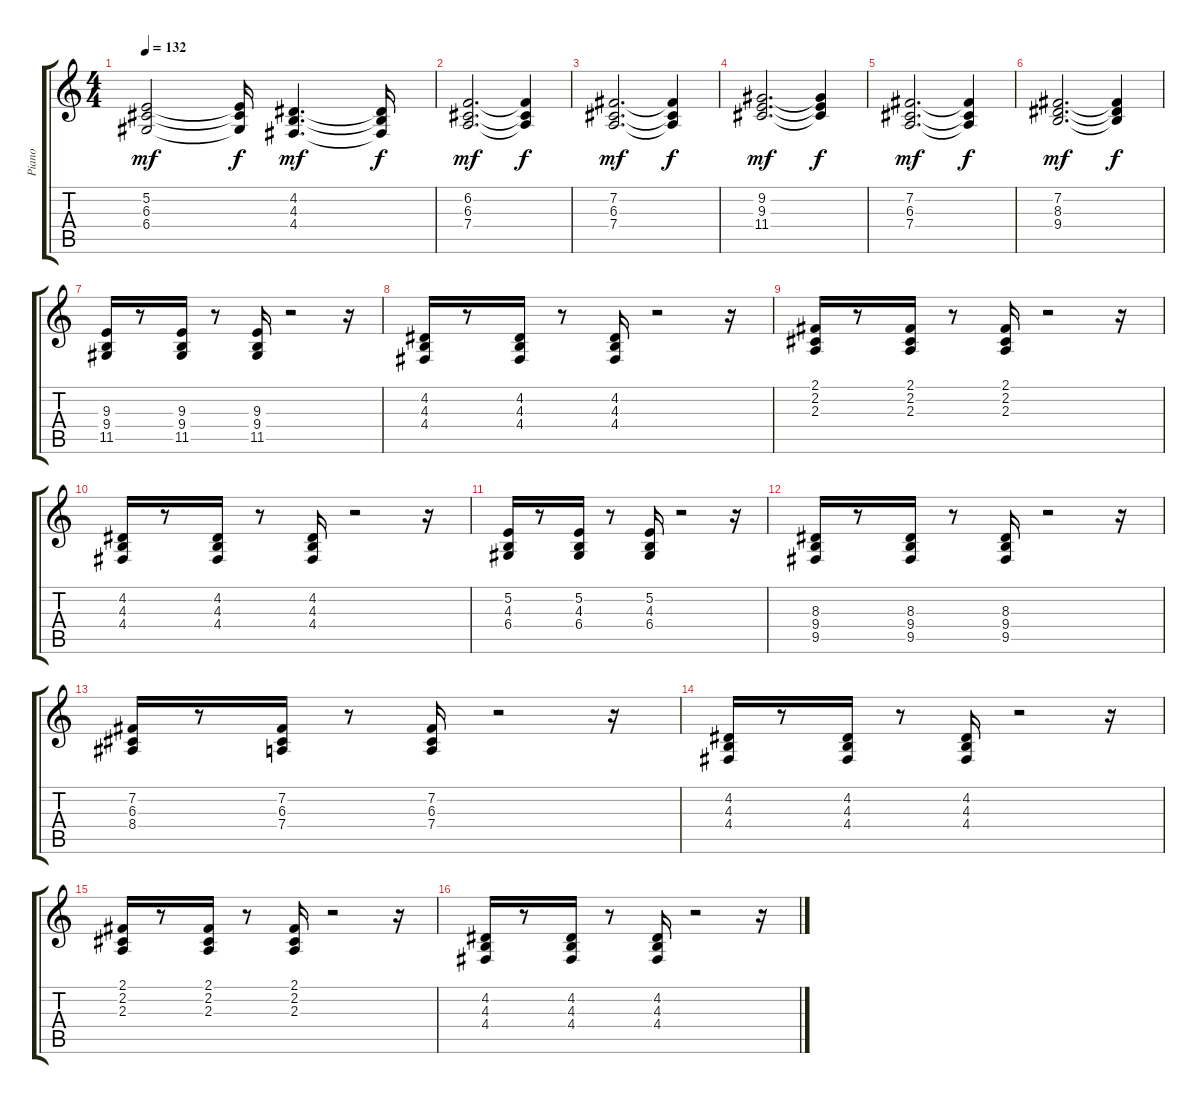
\track ("Piano" "Piano") {instrument brightacousticpiano}
\staff {score tabs}
\tuning (E4 B3 G3 D3 A2 E2) {hide}
\ts (4 4)
\tempo 132
\clef g2
\ks c
(5.2 6.3 6.4).2{dy mf} (5.2{t} 6.3{t} 6.4{t}).16{dy f} (4.2 4.3 4.4).4{d dy mf} (4.2{t} 4.3{t} 4.4{t}).16{dy f} |
(6.2 6.3 7.4).2{d dy mf} (6.2{t} 6.3{t} 7.4{t}).4{dy f} |
(7.2 6.3 7.4).2{d dy mf} (7.2{t} 6.3{t} 7.4{t}).4{dy f} |
(9.2 9.3 11.4).2{d dy mf} (9.2{t} 9.3{t} 11.4{t}).4{dy f} |
(7.2 6.3 7.4).2{d dy mf} (7.2{t} 6.3{t} 7.4{t}).4{dy f} |
(7.2 8.3 9.4).2{d dy mf} (7.2{t} 8.3{t} 9.4{t}).4{dy f} |
(9.3 9.4 11.5).16 r.8 (9.3 9.4 11.5).16 r.8 (9.3 9.4 11.5).16 r.2 r.16 |
(4.2 4.3 4.4).16 r.8 (4.2 4.3 4.4).16 r.8 (4.2 4.3 4.4).16 r.2 r.16 |
(2.1 2.2 2.3).16 r.8 (2.1 2.2 2.3).16 r.8 (2.1 2.2 2.3).16 r.2 r.16 |
(4.2 4.3 4.4).16 r.8 (4.2 4.3 4.4).16 r.8 (4.2 4.3 4.4).16 r.2 r.16 |
(5.2 4.3 6.4).16 r.8 (5.2 4.3 6.4).16 r.8 (5.2 4.3 6.4).16 r.2 r.16 |
(8.3 9.4 9.5).16 r.8 (8.3 9.4 9.5).16 r.8 (8.3 9.4 9.5).16 r.2 r.16 |
(7.2 6.3 8.4).16 r.8 (7.2 6.3 7.4).16 r.8 (7.2 6.3 7.4).16 r.2 r.16 |
(4.2 4.3 4.4).16 r.8 (4.2 4.3 4.4).16 r.8 (4.2 4.3 4.4).16 r.2 r.16 |
(2.1 2.2 2.3).16 r.8 (2.1 2.2 2.3).16 r.8 (2.1 2.2 2.3).16 r.2 r.16 |
(4.2 4.3 4.4).16 r.8 (4.2 4.3 4.4).16 r.8 (4.2 4.3 4.4).16 r.2 r.16
